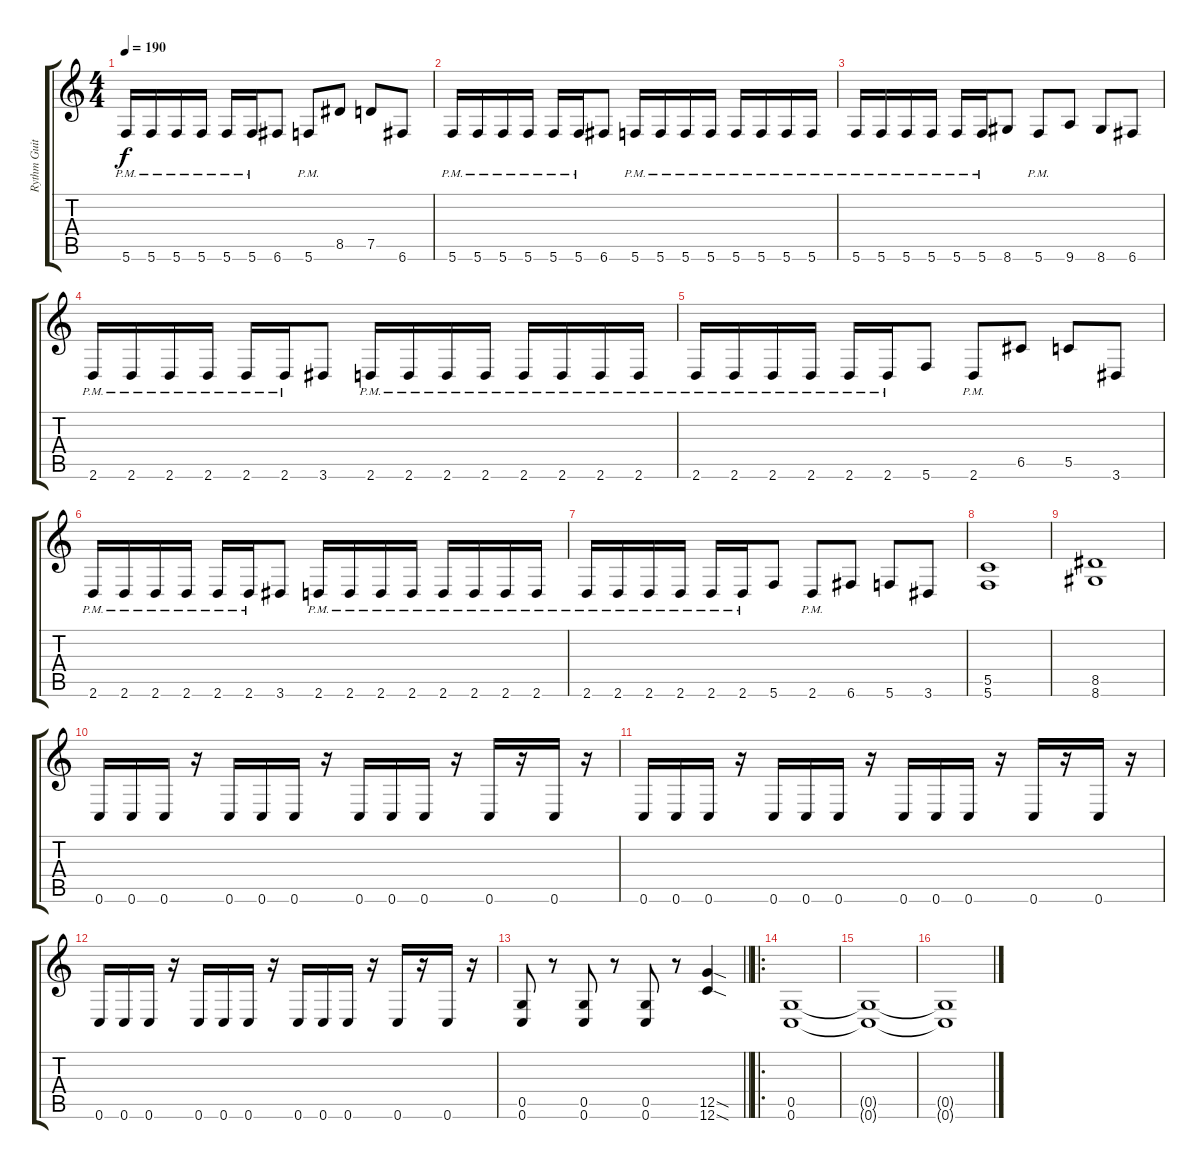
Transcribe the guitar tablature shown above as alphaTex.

\track ("Rythm Guitar" "Rythm Guit") {instrument distortionguitar}
\staff {score tabs}
\tuning (D4 A3 F3 C3 G2 C2) {hide}
\ts (4 4)
\tempo 190
\clef g2
\ks c
5.6{pm}.16{dy f} 5.6{pm}.16 5.6{pm}.16 5.6{pm}.16 5.6{pm}.16 5.6{pm}.16 6.6.8 5.6{pm}.8 8.5.8 7.5.8 6.6.8 |
5.6{pm}.16 5.6{pm}.16 5.6{pm}.16 5.6{pm}.16 5.6{pm}.16 5.6{pm}.16 6.6.8 5.6{pm}.16 5.6{pm}.16 5.6{pm}.16 5.6{pm}.16 5.6{pm}.16 5.6{pm}.16 5.6{pm}.16 5.6{pm}.16 |
5.6{pm}.16 5.6{pm}.16 5.6{pm}.16 5.6{pm}.16 5.6{pm}.16 5.6{pm}.16 8.6.8 5.6{pm}.8 9.6.8 8.6.8 6.6.8 |
2.6{pm}.16 2.6{pm}.16 2.6{pm}.16 2.6{pm}.16 2.6{pm}.16 2.6{pm}.16 3.6.8 2.6{pm}.16 2.6{pm}.16 2.6{pm}.16 2.6{pm}.16 2.6{pm}.16 2.6{pm}.16 2.6{pm}.16 2.6{pm}.16 |
2.6{pm}.16 2.6{pm}.16 2.6{pm}.16 2.6{pm}.16 2.6{pm}.16 2.6{pm}.16 5.6.8 2.6{pm}.8 6.5.8 5.5.8 3.6.8 |
2.6{pm}.16 2.6{pm}.16 2.6{pm}.16 2.6{pm}.16 2.6{pm}.16 2.6{pm}.16 3.6.8 2.6{pm}.16 2.6{pm}.16 2.6{pm}.16 2.6{pm}.16 2.6{pm}.16 2.6{pm}.16 2.6{pm}.16 2.6{pm}.16 |
2.6{pm}.16 2.6{pm}.16 2.6{pm}.16 2.6{pm}.16 2.6{pm}.16 2.6{pm}.16 5.6.8 2.6{pm}.8 6.6.8 5.6.8 3.6.8 |
(5.5 5.6).1 |
(8.5 8.6).1 |
0.6.16 0.6.16 0.6.16 r.16 0.6.16 0.6.16 0.6.16 r.16 0.6.16 0.6.16 0.6.16 r.16 0.6.16 r.16 0.6.16 r.16 |
0.6.16 0.6.16 0.6.16 r.16 0.6.16 0.6.16 0.6.16 r.16 0.6.16 0.6.16 0.6.16 r.16 0.6.16 r.16 0.6.16 r.16 |
0.6.16 0.6.16 0.6.16 r.16 0.6.16 0.6.16 0.6.16 r.16 0.6.16 0.6.16 0.6.16 r.16 0.6.16 r.16 0.6.16 r.16 |
\barLineRight lightlight
(0.5 0.6).8 r.8 (0.5 0.6).8 r.8 (0.5 0.6).8 r.8 (12.5{sod} 12.6{sod}).4 |
\ro
(0.5 0.6).1 |
(0.5{t} 0.6{t}).1 |
(0.5{t} 0.6{t}).1
